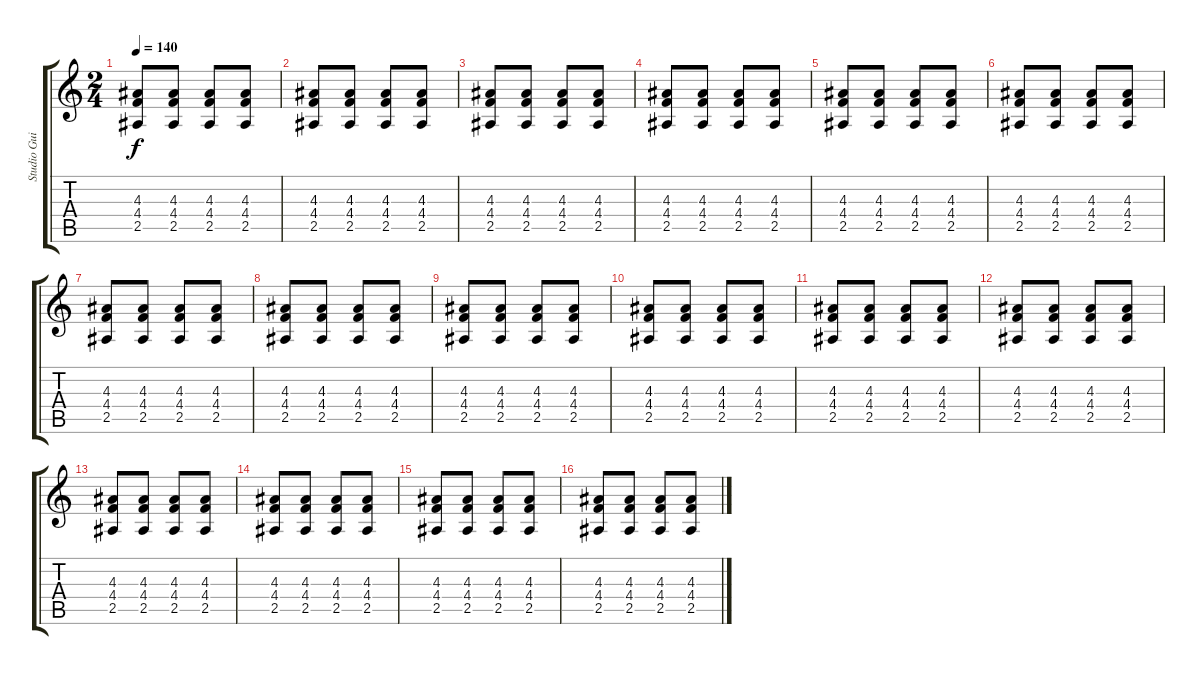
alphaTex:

\track ("Studio Guitar" "Studio Gui") {instrument distortionguitar}
\staff {score tabs}
\tuning (Eb4 Bb3 Gb3 Db3 Ab2 Eb2) {hide}
\ts (2 4)
\tempo 140
\clef g2
\ks c
(4.3 4.4 2.5).8{dy f} (4.3 4.4 2.5).8 (4.3 4.4 2.5).8 (4.3 4.4 2.5).8 |
(4.3 4.4 2.5).8 (4.3 4.4 2.5).8 (4.3 4.4 2.5).8 (4.3 4.4 2.5).8 |
(4.3 4.4 2.5).8 (4.3 4.4 2.5).8 (4.3 4.4 2.5).8 (4.3 4.4 2.5).8 |
(4.3 4.4 2.5).8 (4.3 4.4 2.5).8 (4.3 4.4 2.5).8 (4.3 4.4 2.5).8 |
(4.3 4.4 2.5).8 (4.3 4.4 2.5).8 (4.3 4.4 2.5).8 (4.3 4.4 2.5).8 |
(4.3 4.4 2.5).8 (4.3 4.4 2.5).8 (4.3 4.4 2.5).8 (4.3 4.4 2.5).8 |
(4.3 4.4 2.5).8 (4.3 4.4 2.5).8 (4.3 4.4 2.5).8 (4.3 4.4 2.5).8 |
(4.3 4.4 2.5).8 (4.3 4.4 2.5).8 (4.3 4.4 2.5).8 (4.3 4.4 2.5).8 |
(4.3 4.4 2.5).8 (4.3 4.4 2.5).8 (4.3 4.4 2.5).8 (4.3 4.4 2.5).8 |
(4.3 4.4 2.5).8 (4.3 4.4 2.5).8 (4.3 4.4 2.5).8 (4.3 4.4 2.5).8 |
(4.3 4.4 2.5).8 (4.3 4.4 2.5).8 (4.3 4.4 2.5).8 (4.3 4.4 2.5).8 |
(4.3 4.4 2.5).8 (4.3 4.4 2.5).8 (4.3 4.4 2.5).8 (4.3 4.4 2.5).8 |
(4.3 4.4 2.5).8 (4.3 4.4 2.5).8 (4.3 4.4 2.5).8 (4.3 4.4 2.5).8 |
(4.3 4.4 2.5).8 (4.3 4.4 2.5).8 (4.3 4.4 2.5).8 (4.3 4.4 2.5).8 |
(4.3 4.4 2.5).8 (4.3 4.4 2.5).8 (4.3 4.4 2.5).8 (4.3 4.4 2.5).8 |
(4.3 4.4 2.5).8 (4.3 4.4 2.5).8 (4.3 4.4 2.5).8 (4.3 4.4 2.5).8
